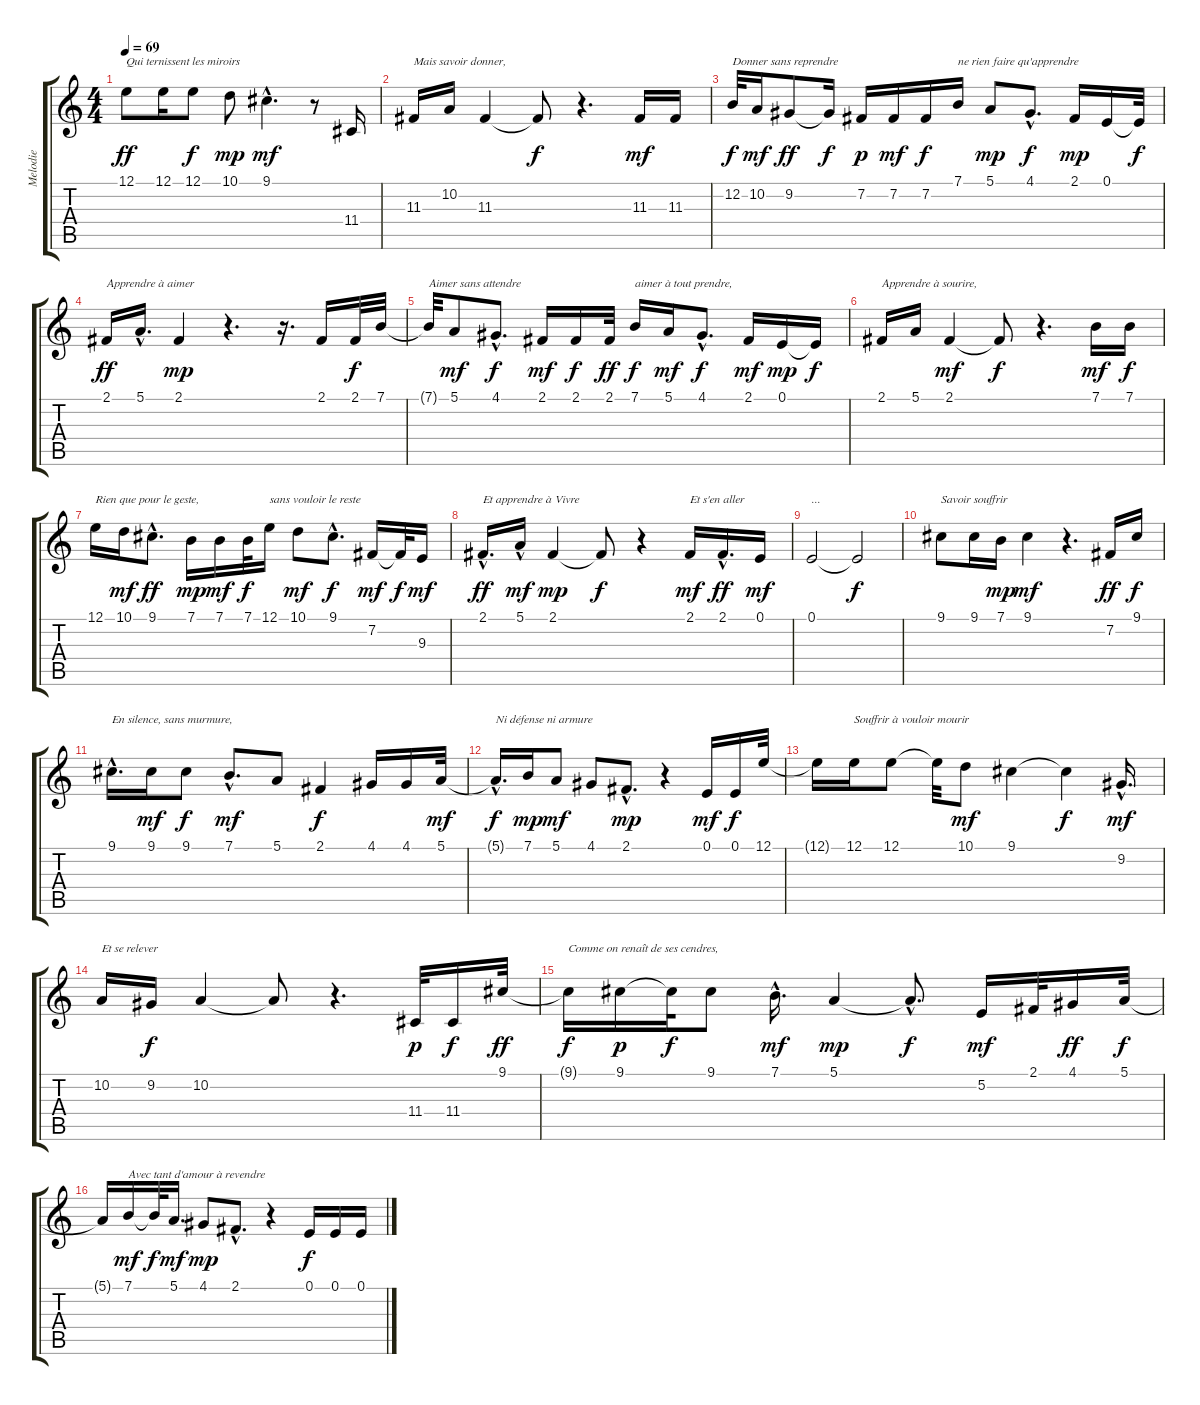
\track ("Melodie  " "Melodie  ") {instrument acousticgrandpiano}
\staff {score tabs}
\tuning (E4 B3 G3 D3 A2 E2) {hide}
\ts (4 4)
\tempo 69
\clef g2
\ks c
12.1.8{txt "Qui ternissent les miroirs" dy ff} 12.1.16 12.1.8{dy f} 10.1.8{dy mp} 9.1{hac}.4{d dy mf} r.8 11.4.16 |
11.3.16{txt "Mais savoir donner, "} 10.2.16 11.3.4 11.3{t}.8{dy f} r.4{d} 11.3.16{dy mf} 11.3.16 |
12.2.32{txt "Donner sans reprendre" dy f} 10.2.16{dy mf} 9.2.8{dy ff} 9.2{t}.16{dy f} 7.2.16{dy p} 7.2.16{dy mf} 7.2.16{dy f} 7.1.16{txt "ne rien faire qu'apprendre"} 5.1.8{dy mp} 4.1{hac}.8{d dy f} 2.1.16{dy mp} 0.1.16 0.1{t}.32{dy f} |
2.1.16{txt "Apprendre à aimer" dy ff} 5.1{hac}.16{d} 2.1.4{dy mp} r.4{d} r.16{d} 2.1.16 2.1.32{dy f} 7.1.32 |
7.1{t}.32{txt "Aimer sans attendre"} 5.1.8{dy mf} 4.1{hac}.8{d dy f} 2.1.16{dy mf} 2.1.16{dy f} 2.1.32{dy ff} 7.1.16{txt "aimer à tout prendre," dy f} 5.1.16{dy mf} 4.1{hac}.8{d dy f} 2.1.16{dy mf} 0.1.16{dy mp} 0.1{t}.16{dy f} |
2.1.16{txt "Apprendre à sourire, "} 5.1.16 2.1.4{dy mf} 2.1{t}.8{dy f} r.4{d} 7.1.16{dy mf} 7.1.16{dy f} |
12.1.16{txt "Rien que pour le geste, "} 10.1.16{dy mf} 9.1{hac}.8{d dy ff} 7.1.16{dy mp} 7.1.16{dy mf} 7.1.32{dy f} 12.1.16{txt "sans vouloir le reste "} 10.1.8{dy mf} 9.1{hac}.8{d dy f} 7.2.16{dy mf} 7.2{t}.32{dy f} 9.3.16{dy mf} |
2.1{hac}.16{d txt "Et apprendre à Vivre " dy ff} 5.1{hac}.16{dy mf} 2.1.4{dy mp} 2.1{t}.8{dy f} r.4 2.1.16{txt "Et s'en aller" dy mf} 2.1{hac}.16{d dy ff} 0.1.16{dy mf} |
0.1.2{txt "..."} 0.1{t}.2{dy f} |
9.1.8{txt "Savoir souffrir "} 9.1.16 7.1.16{dy mp} 9.1.4{dy mf} r.4{d} 7.2.16{dy ff} 9.1.16{dy f} |
9.1{hac}.16{d txt "En silence, sans murmure, "} 9.1.16{dy mf} 9.1.8{dy f} 7.1{hac}.8{d dy mf} 5.1.8 2.1.4{dy f} 4.1.16 4.1.16 5.1.32{dy mf} |
5.1{hac t}.16{d txt "Ni défense ni armure " dy f} 7.1.16{dy mp} 5.1.8{dy mf} 4.1.8 2.1{hac}.8{d dy mp} r.4 0.1.16{dy mf} 0.1.16{dy f} 12.1.32 |
12.1{t}.16 12.1.16{txt "Souffrir à vouloir mourir "} 12.1.8 12.1{t}.32 10.1.8{dy mf} 9.1.4 9.1{t}.4{dy f} 9.2{hac}.16{d dy mf} |
10.2.16{txt "Et se relever "} 9.2.16{dy f} 10.2.4 10.2{t}.8 r.4{d} 11.4.32{dy p} 11.4.16{dy f} 9.1.32{dy ff} |
9.1{t}.16{txt "Comme on renaît de ses cendres," dy f} 9.1.16{dy p} 9.1{t}.32{dy f} 9.1.8 7.1{hac}.16{d dy mf} 5.1.4{dy mp} 5.1{hac t}.8{d dy f} 5.2.16{dy mf} 2.1.32 4.1.16{dy ff} 5.1.32{dy f} |
5.1{t}.16 7.1.16{txt "Avec tant d'amour à revendre " dy mf} 7.1{t}.32{dy f} 5.1.16{d dy mf} 4.1.8{dy mp} 2.1{hac}.8{d} r.4 0.1.16{dy f} 0.1.16 0.1.16
